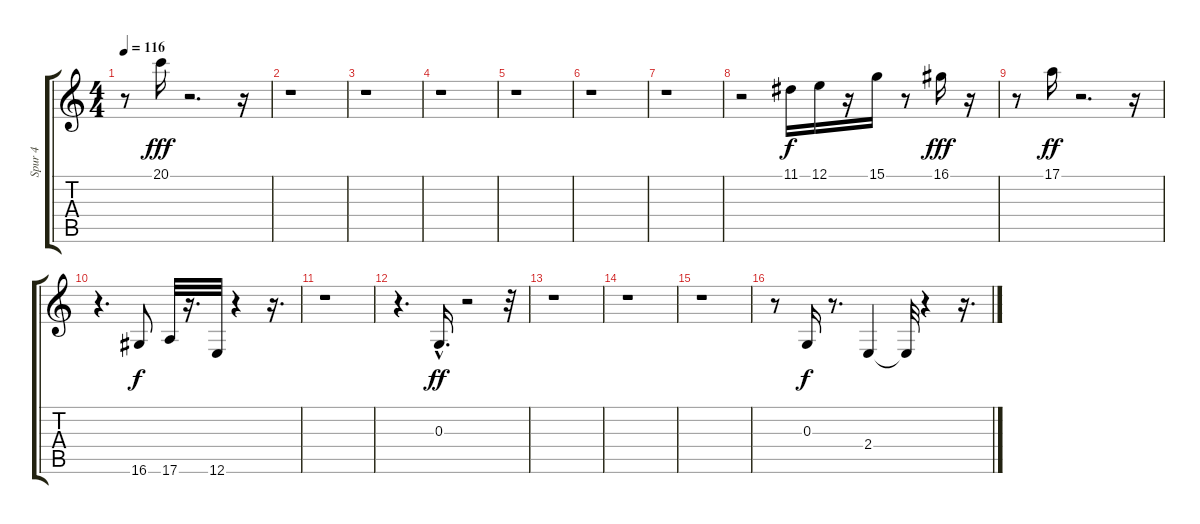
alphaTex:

\track ("Spur 4" "Spur 4") {instrument lead2sawtooth}
\staff {score tabs}
\tuning (E4 B3 G3 D3 A2 E2) {hide}
\ts (4 4)
\tempo 116
\clef g2
\ks c
r.8{dy f} 20.1.16{dy fff} r.2{d} r.16 |
r.1 |
r.1 |
r.1 |
r.1 |
r.1 |
r.1 |
r.2 11.1.16{dy f} 12.1.16 r.16 15.1.16 r.8 16.1.16{dy fff} r.16 |
r.8 17.1.16{dy ff} r.2{d} r.16 |
r.4{d} 16.6.8{dy f} 17.6.32 r.16{d} 12.6.32 r.4 r.16{d} |
r.1 |
r.4{d} 0.3{hac}.16{d dy ff} r.2 r.32 |
r.1 |
r.1 |
r.1 |
r.8 0.3.16{dy f} r.8{d} 2.4.4 2.4{t}.32 r.4 r.16{d}
